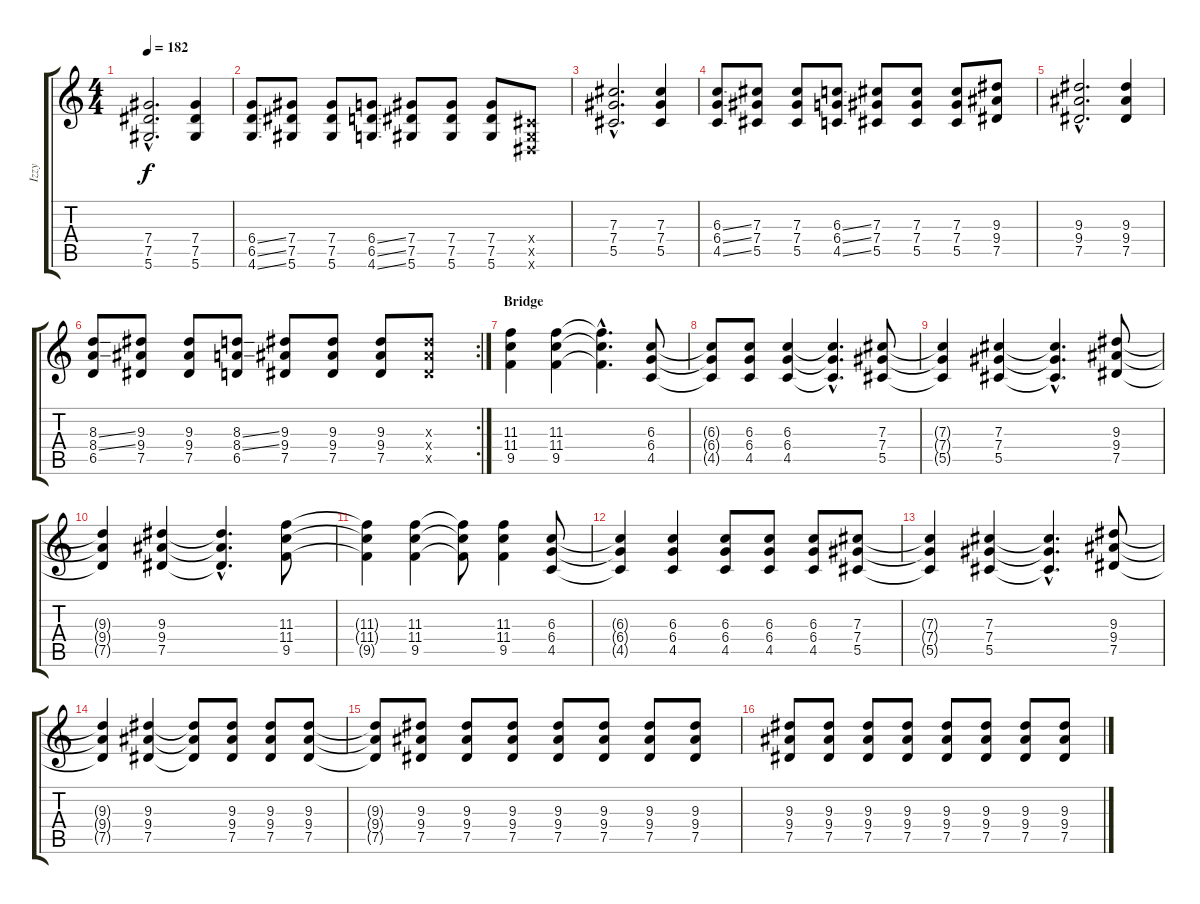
\track ("Izzy" "Izzy") {instrument distortionguitar}
\staff {score tabs}
\tuning (Eb4 Bb3 Gb3 Db3 Ab2 Eb2) {hide}
\ts (4 4)
\tempo 182
\clef g2
\ks c
(7.4{hac} 7.5{hac} 5.6{hac}).2{d dy f} (7.4 7.5 5.6).4 |
(6.4{ss} 6.5{ss} 4.6{ss}).8 (7.4 7.5 5.6).8 (7.4 7.5 5.6).8 (6.4{ss} 6.5{ss} 4.6{ss}).8 (7.4 7.5 5.6).8 (7.4 7.5 5.6).8 (7.4 7.5 5.6).8 (0.4{x} 0.5{x} 0.6{x}).8 |
(7.3{hac} 7.4{hac} 5.5{hac}).2{d} (7.3 7.4 5.5).4 |
(6.3{ss} 6.4{ss} 4.5{ss}).8 (7.3 7.4 5.5).8 (7.3 7.4 5.5).8 (6.3{ss} 6.4{ss} 4.5{ss}).8 (7.3 7.4 5.5).8 (7.3 7.4 5.5).8 (7.3 7.4 5.5).8 (9.3 9.4 7.5).8 |
(9.3{hac} 9.4{hac} 7.5{hac}).2{d} (9.3 9.4 7.5).4 |
\rc 2
(8.3{ss} 8.4{ss} 6.5).8 (9.3 9.4 7.5).8 (9.3 9.4 7.5).8 (8.3{ss} 8.4{ss} 6.5).8 (9.3 9.4 7.5).8 (9.3 9.4 7.5).8 (9.3 9.4 7.5).8 (9.3{x} 9.4{x} 7.5{x}).8 |
\section ("" "Bridge")
(11.3 11.4 9.5).4 (11.3 11.4 9.5).4 (11.3{hac t} 11.4{hac t} 9.5{hac t}).4{d} (6.3 6.4 4.5).8 |
(6.3{t} 6.4{t} 4.5{t}).8 (6.3 6.4 4.5).8 (6.3 6.4 4.5).4 (6.3{hac t} 6.4{hac t} 4.5{hac t}).4{d} (7.3 7.4 5.5).8 |
(7.3{t} 7.4{t} 5.5{t}).4 (7.3 7.4 5.5).4 (7.3{hac t} 7.4{hac t} 5.5{hac t}).4{d} (9.3 9.4 7.5).8 |
(9.3{t} 9.4{t} 7.5{t}).4 (9.3 9.4 7.5).4 (9.3{hac t} 9.4{hac t} 7.5{hac t}).4{d} (11.3 11.4 9.5).8 |
(11.3{t} 11.4{t} 9.5{t}).4 (11.3 11.4 9.5).4 (11.3{t} 11.4{t} 9.5{t}).8 (11.3 11.4 9.5).4 (6.3 6.4 4.5).8 |
(6.3{t} 6.4{t} 4.5{t}).4 (6.3 6.4 4.5).4 (6.3 6.4 4.5).8 (6.3 6.4 4.5).8 (6.3 6.4 4.5).8 (7.3 7.4 5.5).8 |
(7.3{t} 7.4{t} 5.5{t}).4 (7.3 7.4 5.5).4 (7.3{hac t} 7.4{hac t} 5.5{hac t}).4{d} (9.3 9.4 7.5).8 |
(9.3{t} 9.4{t} 7.5{t}).4 (9.3 9.4 7.5).4 (9.3{t} 9.4{t} 7.5{t}).8 (9.3 9.4 7.5).8 (9.3 9.4 7.5).8 (9.3 9.4 7.5).8 |
(9.3{t} 9.4{t} 7.5{t}).8 (9.3 9.4 7.5).8 (9.3 9.4 7.5).8 (9.3 9.4 7.5).8 (9.3 9.4 7.5).8 (9.3 9.4 7.5).8 (9.3 9.4 7.5).8 (9.3 9.4 7.5).8 |
(9.3 9.4 7.5).8 (9.3 9.4 7.5).8 (9.3 9.4 7.5).8 (9.3 9.4 7.5).8 (9.3 9.4 7.5).8 (9.3 9.4 7.5).8 (9.3 9.4 7.5).8 (9.3 9.4 7.5).8
